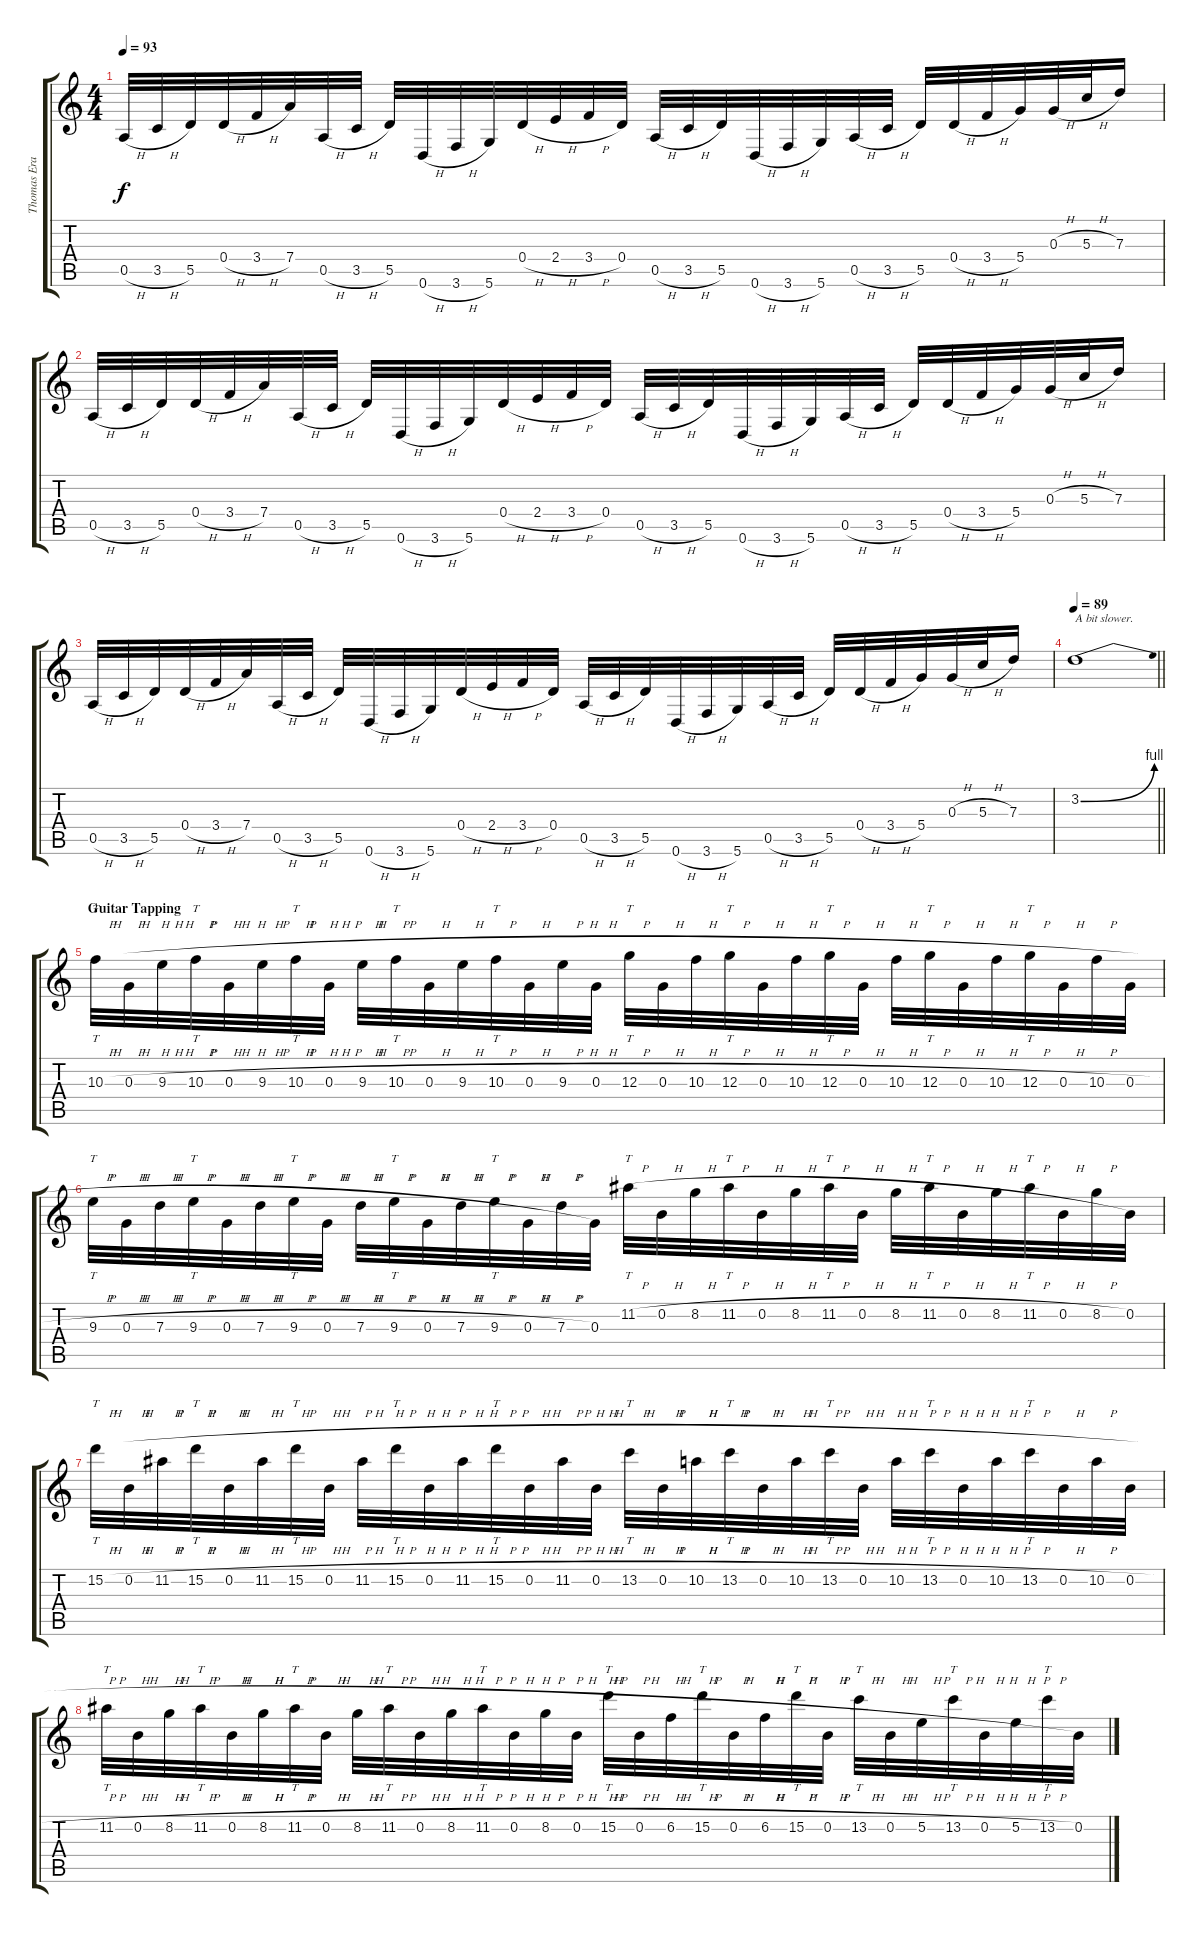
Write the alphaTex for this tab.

\track ("Thomas Erak" "Thomas Era") {instrument overdrivenguitar}
\staff {score tabs}
\tuning (E4 B3 G3 D3 A2 D2) {hide}
\ts (4 4)
\tempo 93
\clef g2
\ks c
0.5{h}.32{dy f} 3.5{h}.32 5.5.32 0.4{h}.32 3.4{h}.32 7.4.32 0.5{h}.32 3.5{h}.32 5.5.32 0.6{h}.32 3.6{h}.32 5.6.32 0.4{h}.32 2.4{h}.32 3.4{h}.32 0.4.32 0.5{h}.32 3.5{h}.32 5.5.32 0.6{h}.32 3.6{h}.32 5.6.32 0.5{h}.32 3.5{h}.32 5.5.32 0.4{h}.32 3.4{h}.32 5.4.32 0.3{h}.32 5.3{h}.32 7.3.16 |
0.5{h}.32 3.5{h}.32 5.5.32 0.4{h}.32 3.4{h}.32 7.4.32 0.5{h}.32 3.5{h}.32 5.5.32 0.6{h}.32 3.6{h}.32 5.6.32 0.4{h}.32 2.4{h}.32 3.4{h}.32 0.4.32 0.5{h}.32 3.5{h}.32 5.5.32 0.6{h}.32 3.6{h}.32 5.6.32 0.5{h}.32 3.5{h}.32 5.5.32 0.4{h}.32 3.4{h}.32 5.4.32 0.3{h}.32 5.3{h}.32 7.3.16 |
0.5{h}.32 3.5{h}.32 5.5.32 0.4{h}.32 3.4{h}.32 7.4.32 0.5{h}.32 3.5{h}.32 5.5.32 0.6{h}.32 3.6{h}.32 5.6.32 0.4{h}.32 2.4{h}.32 3.4{h}.32 0.4.32 0.5{h}.32 3.5{h}.32 5.5.32 0.6{h}.32 3.6{h}.32 5.6.32 0.5{h}.32 3.5{h}.32 5.5.32 0.4{h}.32 3.4{h}.32 5.4.32 0.3{h}.32 5.3{h}.32 7.3.16 |
\tempo 89
\barLineRight lightlight
3.2{be (bend 0 0 60 4)}.1{txt "A bit slower."} |
\section ("" "Guitar Tapping")
10.3{h}.32{tt} 0.3{h}.32 9.3{h}.32 10.3{h}.32{tt} 0.3{h}.32 9.3{h}.32 10.3{h}.32{tt} 0.3{h}.32 9.3{h}.32 10.3{h}.32{tt} 0.3{h}.32 9.3{h}.32 10.3{h}.32{tt} 0.3{h}.32 9.3{h}.32 0.3{h}.32 12.3{h}.32{tt} 0.3{h}.32 10.3{h}.32 12.3{h}.32{tt} 0.3{h}.32 10.3{h}.32 12.3{h}.32{tt} 0.3{h}.32 10.3{h}.32 12.3{h}.32{tt} 0.3{h}.32 10.3{h}.32 12.3{h}.32{tt} 0.3{h}.32 10.3{h}.32 0.3{h}.32 |
9.3{h}.32{tt} 0.3{h}.32 7.3{h}.32 9.3{h}.32{tt} 0.3{h}.32 7.3{h}.32 9.3{h}.32{tt} 0.3{h}.32 7.3{h}.32 9.3{h}.32{tt} 0.3{h}.32 7.3{h}.32 9.3{h}.32{tt} 0.3{h}.32 7.3{h}.32 0.3.32 11.2{h}.32{tt} 0.2{h}.32 8.2{h}.32 11.2{h}.32{tt} 0.2{h}.32 8.2{h}.32 11.2{h}.32{tt} 0.2{h}.32 8.2{h}.32 11.2{h}.32{tt} 0.2{h}.32 8.2{h}.32 11.2{h}.32{tt} 0.2{h}.32 8.2{h}.32 0.2.32 |
15.2{h}.32{tt} 0.2{h}.32 11.2{h}.32 15.2{h}.32{tt} 0.2{h}.32 11.2{h}.32 15.2{h}.32{tt} 0.2{h}.32 11.2{h}.32 15.2{h}.32{tt} 0.2{h}.32 11.2{h}.32 15.2{h}.32{tt} 0.2{h}.32 11.2{h}.32 0.2{h}.32 13.2{h}.32{tt} 0.2{h}.32 10.2{h}.32 13.2{h}.32{tt} 0.2{h}.32 10.2{h}.32 13.2{h}.32{tt} 0.2{h}.32 10.2{h}.32 13.2{h}.32{tt} 0.2{h}.32 10.2{h}.32 13.2{h}.32{tt} 0.2{h}.32 10.2{h}.32 0.2{h}.32 |
11.2{h}.32{tt} 0.2{h}.32 8.2{h}.32 11.2{h}.32{tt} 0.2{h}.32 8.2{h}.32 11.2{h}.32{tt} 0.2{h}.32 8.2{h}.32 11.2{h}.32{tt} 0.2{h}.32 8.2{h}.32 11.2{h}.32{tt} 0.2{h}.32 8.2{h}.32 0.2{h}.32 15.2{h}.32{tt} 0.2{h}.32 6.2{h}.32 15.2{h}.32{tt} 0.2{h}.32 6.2{h}.32 15.2{h}.32{tt} 0.2{h}.32 13.2{h}.32{tt} 0.2{h}.32 5.2{h}.32 13.2{h}.32{tt} 0.2{h}.32 5.2{h}.32 13.2{h}.32{tt} 0.2.32
